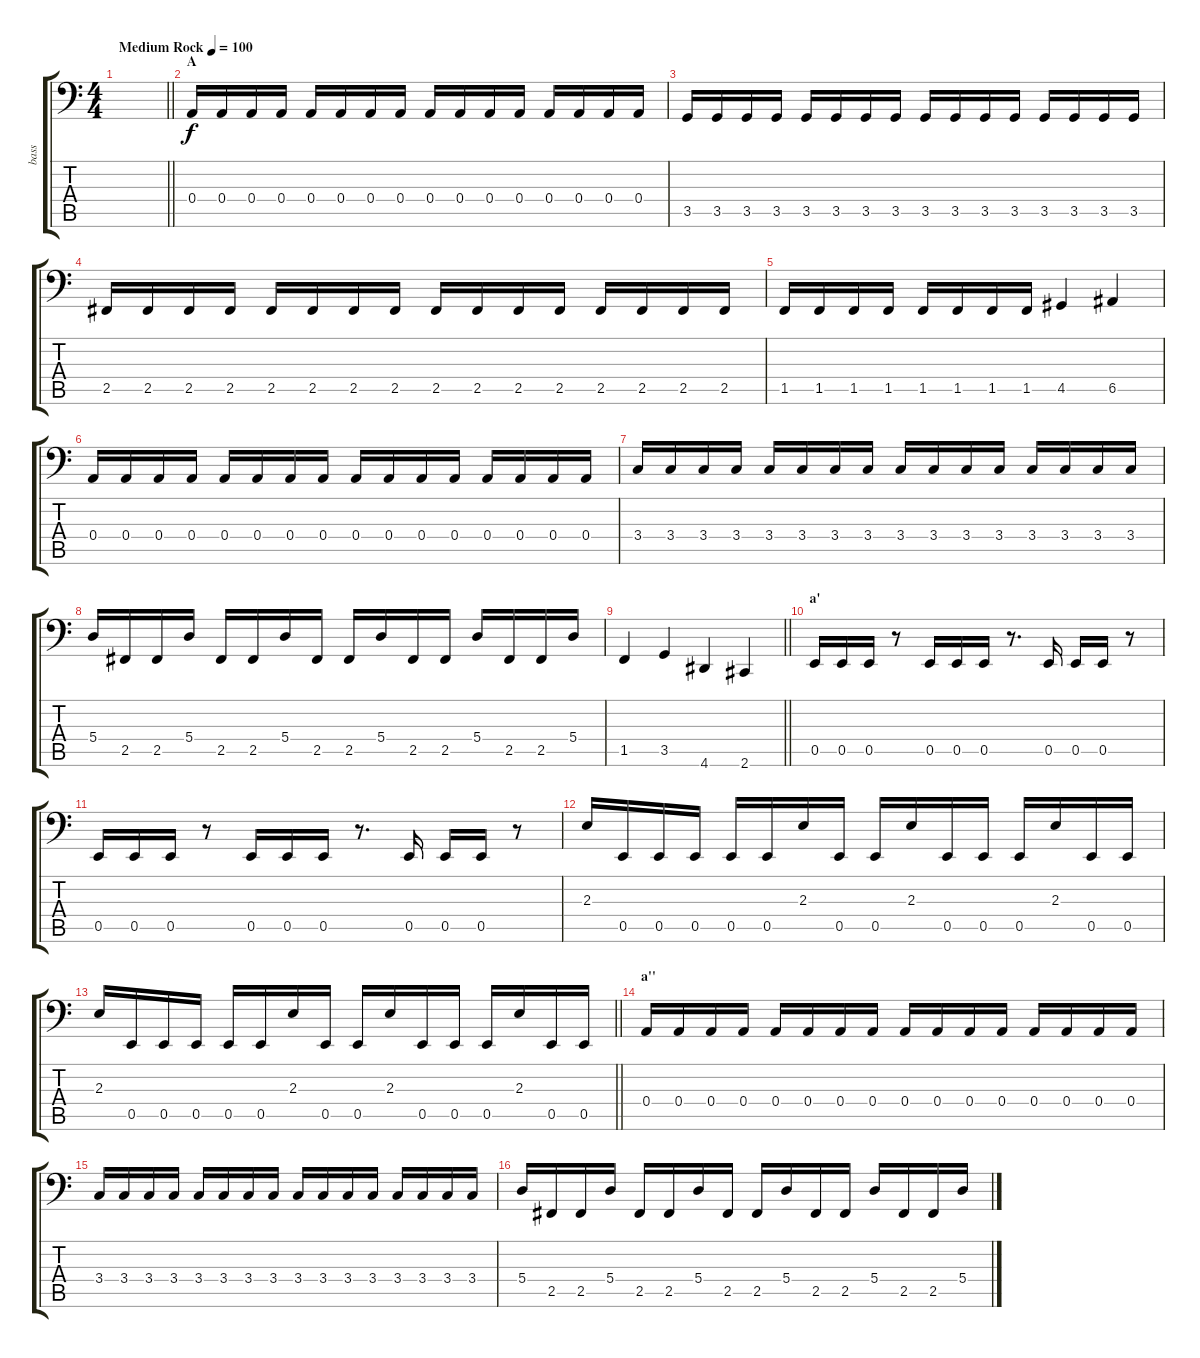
\track ("bass" "bass") {instrument electricbassfinger}
\staff {score tabs}
\tuning (C3 G2 D2 A1 E1 B0) {hide}
\ts (4 4)
\tempo (100 "Medium Rock")
\clef f4
\barLineRight lightlight
\ks c
|
\section ("" "A")
0.4.16 0.4.16 0.4.16 0.4.16 0.4.16 0.4.16 0.4.16 0.4.16 0.4.16 0.4.16 0.4.16 0.4.16 0.4.16 0.4.16 0.4.16 0.4.16 |
3.5.16 3.5.16 3.5.16 3.5.16 3.5.16 3.5.16 3.5.16 3.5.16 3.5.16 3.5.16 3.5.16 3.5.16 3.5.16 3.5.16 3.5.16 3.5.16 |
2.5.16 2.5.16 2.5.16 2.5.16 2.5.16 2.5.16 2.5.16 2.5.16 2.5.16 2.5.16 2.5.16 2.5.16 2.5.16 2.5.16 2.5.16 2.5.16 |
1.5.16 1.5.16 1.5.16 1.5.16 1.5.16 1.5.16 1.5.16 1.5.16 4.5.4 6.5.4 |
0.4.16 0.4.16 0.4.16 0.4.16 0.4.16 0.4.16 0.4.16 0.4.16 0.4.16 0.4.16 0.4.16 0.4.16 0.4.16 0.4.16 0.4.16 0.4.16 |
3.4.16 3.4.16 3.4.16 3.4.16 3.4.16 3.4.16 3.4.16 3.4.16 3.4.16 3.4.16 3.4.16 3.4.16 3.4.16 3.4.16 3.4.16 3.4.16 |
5.4.16 2.5.16 2.5.16 5.4.16 2.5.16 2.5.16 5.4.16 2.5.16 2.5.16 5.4.16 2.5.16 2.5.16 5.4.16 2.5.16 2.5.16 5.4.16 |
\barLineRight lightlight
1.5.4 3.5.4 4.6.4 2.6.4 |
\section ("" "a'")
0.5.16 0.5.16 0.5.16 r.8 0.5.16 0.5.16 0.5.16 r.8{d} 0.5.16 0.5.16 0.5.16 r.8 |
0.5.16 0.5.16 0.5.16 r.8 0.5.16 0.5.16 0.5.16 r.8{d} 0.5.16 0.5.16 0.5.16 r.8 |
2.3.16 0.5.16 0.5.16 0.5.16 0.5.16 0.5.16 2.3.16 0.5.16 0.5.16 2.3.16 0.5.16 0.5.16 0.5.16 2.3.16 0.5.16 0.5.16 |
\barLineRight lightlight
2.3.16 0.5.16 0.5.16 0.5.16 0.5.16 0.5.16 2.3.16 0.5.16 0.5.16 2.3.16 0.5.16 0.5.16 0.5.16 2.3.16 0.5.16 0.5.16 |
\section ("" "a''")
0.4.16 0.4.16 0.4.16 0.4.16 0.4.16 0.4.16 0.4.16 0.4.16 0.4.16 0.4.16 0.4.16 0.4.16 0.4.16 0.4.16 0.4.16 0.4.16 |
3.4.16 3.4.16 3.4.16 3.4.16 3.4.16 3.4.16 3.4.16 3.4.16 3.4.16 3.4.16 3.4.16 3.4.16 3.4.16 3.4.16 3.4.16 3.4.16 |
5.4.16 2.5.16 2.5.16 5.4.16 2.5.16 2.5.16 5.4.16 2.5.16 2.5.16 5.4.16 2.5.16 2.5.16 5.4.16 2.5.16 2.5.16 5.4.16
